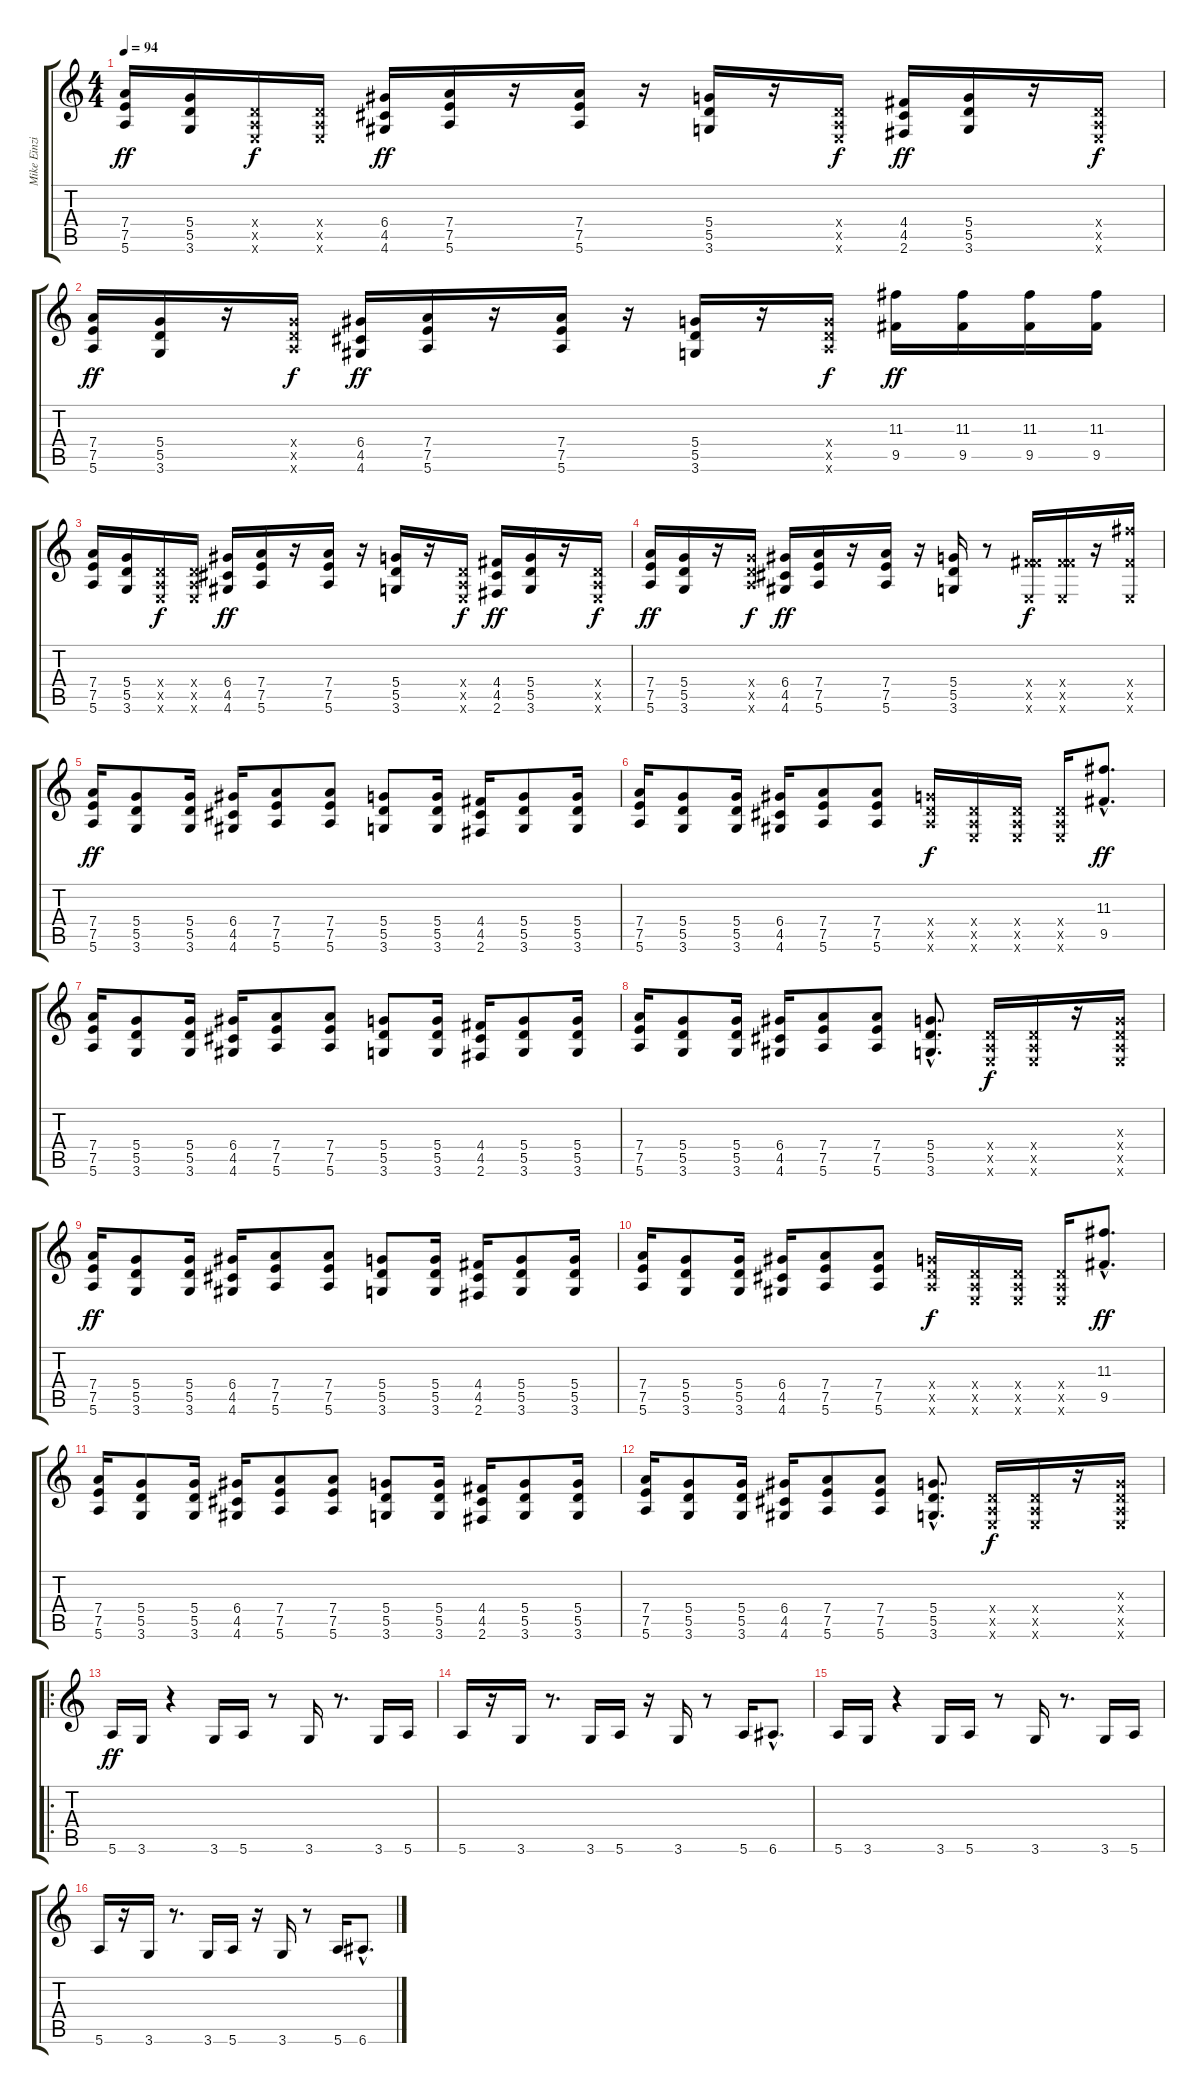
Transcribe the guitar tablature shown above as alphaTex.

\track ("Mike Einziger : Guitar" "Mike Einzi") {instrument distortionguitar}
\staff {score tabs}
\tuning (E4 B3 G3 D3 A2 E2) {hide}
\ts (4 4)
\tempo 94
\clef g2
\ks c
(7.4 7.5 5.6).16{dy ff volume 12 instrument overdrivenguitar} (5.4 5.5 3.6).16 (0.4{x} 0.5{x} 0.6{x}).16{dy f} (0.4{x} 0.5{x} 0.6{x}).16 (6.4 4.5 4.6).16{dy ff} (7.4 7.5 5.6).16 r.16 (7.4 7.5 5.6).16 r.16 (5.4 5.5 3.6).16 r.16 (0.4{x} 0.5{x} 0.6{x}).16{dy f} (4.4 4.5 2.6).16{dy ff} (5.4 5.5 3.6).16 r.16 (0.4{x} 0.5{x} 0.6{x}).16{dy f} |
(7.4 7.5 5.6).16{dy ff} (5.4 5.5 3.6).16 r.16 (5.4{x} 5.5{x} 5.6{x}).16{dy f} (6.4 4.5 4.6).16{dy ff} (7.4 7.5 5.6).16 r.16 (7.4 7.5 5.6).16 r.16 (5.4 5.5 3.6).16 r.16 (5.4{x} 5.5{x} 5.6{x}).16{dy f} (11.3 9.5).16{dy ff} (11.3 9.5).16 (11.3 9.5).16 (11.3 9.5).16 |
(7.4 7.5 5.6).16 (5.4 5.5 3.6).16 (0.4{x} 0.5{x} 0.6{x}).16{dy f} (0.4{x} 0.5{x} 0.6{x}).16 (6.4 4.5 4.6).16{dy ff} (7.4 7.5 5.6).16 r.16 (7.4 7.5 5.6).16 r.16 (5.4 5.5 3.6).16 r.16 (0.4{x} 0.5{x} 0.6{x}).16{dy f} (4.4 4.5 2.6).16{dy ff} (5.4 5.5 3.6).16 r.16 (0.4{x} 0.5{x} 0.6{x}).16{dy f} |
(7.4 7.5 5.6).16{dy ff} (5.4 5.5 3.6).16 r.16 (5.4{x} 5.5{x} 5.6{x}).16{dy f} (6.4 4.5 4.6).16{dy ff} (7.4 7.5 5.6).16 r.16 (7.4 7.5 5.6).16 r.16 (5.4 5.5 3.6).16 r.8 (4.4{x} 9.5{x} 0.6{x}).16{dy f instrument distortionguitar} (4.4{x} 9.5{x} 0.6{x}).16 r.16 (16.4{x} 9.5{x} 0.6{x}).16 |
(7.4 7.5 5.6).16{dy ff volume 14 instrument distortionguitar} (5.4 5.5 3.6).8 (5.4 5.5 3.6).16 (6.4 4.5 4.6).16 (7.4 7.5 5.6).8 (7.4 7.5 5.6).8 (5.4 5.5 3.6).8 (5.4 5.5 3.6).16 (4.4 4.5 2.6).16 (5.4 5.5 3.6).8 (5.4 5.5 3.6).16 |
(7.4 7.5 5.6).16 (5.4 5.5 3.6).8 (5.4 5.5 3.6).16 (6.4 4.5 4.6).16 (7.4 7.5 5.6).8 (7.4 7.5 5.6).8 (5.4{x} 5.5{x} 5.6{x}).16{dy f} (0.4{x} 0.5{x} 0.6{x}).16 (0.4{x} 0.5{x} 0.6{x}).16 (0.4{x} 0.5{x} 0.6{x}).16 (11.3{hac} 9.5{hac}).8{d dy ff} |
(7.4 7.5 5.6).16 (5.4 5.5 3.6).8 (5.4 5.5 3.6).16 (6.4 4.5 4.6).16 (7.4 7.5 5.6).8 (7.4 7.5 5.6).8 (5.4 5.5 3.6).8 (5.4 5.5 3.6).16 (4.4 4.5 2.6).16 (5.4 5.5 3.6).8 (5.4 5.5 3.6).16 |
(7.4 7.5 5.6).16 (5.4 5.5 3.6).8 (5.4 5.5 3.6).16 (6.4 4.5 4.6).16 (7.4 7.5 5.6).8 (7.4 7.5 5.6).8 (5.4{hac} 5.5{hac} 3.6{hac}).8{d} (0.4{x} 0.5{x} 0.6{x}).16{dy f} (0.4{x} 0.5{x} 0.6{x}).16 r.16 (0.3{x} 0.4{x} 0.5{x} 0.6{x}).16 |
(7.4 7.5 5.6).16{dy ff} (5.4 5.5 3.6).8 (5.4 5.5 3.6).16 (6.4 4.5 4.6).16 (7.4 7.5 5.6).8 (7.4 7.5 5.6).8 (5.4 5.5 3.6).8 (5.4 5.5 3.6).16 (4.4 4.5 2.6).16 (5.4 5.5 3.6).8 (5.4 5.5 3.6).16 |
(7.4 7.5 5.6).16 (5.4 5.5 3.6).8 (5.4 5.5 3.6).16 (6.4 4.5 4.6).16 (7.4 7.5 5.6).8 (7.4 7.5 5.6).8 (5.4{x} 5.5{x} 5.6{x}).16{dy f} (0.4{x} 0.5{x} 0.6{x}).16 (0.4{x} 0.5{x} 0.6{x}).16 (0.4{x} 0.5{x} 0.6{x}).16 (11.3{hac} 9.5{hac}).8{d dy ff} |
(7.4 7.5 5.6).16 (5.4 5.5 3.6).8 (5.4 5.5 3.6).16 (6.4 4.5 4.6).16 (7.4 7.5 5.6).8 (7.4 7.5 5.6).8 (5.4 5.5 3.6).8 (5.4 5.5 3.6).16 (4.4 4.5 2.6).16 (5.4 5.5 3.6).8 (5.4 5.5 3.6).16 |
(7.4 7.5 5.6).16 (5.4 5.5 3.6).8 (5.4 5.5 3.6).16 (6.4 4.5 4.6).16 (7.4 7.5 5.6).8 (7.4 7.5 5.6).8 (5.4{hac} 5.5{hac} 3.6{hac}).8{d} (0.4{x} 0.5{x} 0.6{x}).16{dy f} (0.4{x} 0.5{x} 0.6{x}).16 r.16 (0.3{x} 0.4{x} 0.5{x} 0.6{x}).16 |
\ro
5.6.16{dy ff} 3.6.16 r.4 3.6.16 5.6.16 r.8 3.6.16 r.8{d} 3.6.16 5.6.16 |
5.6.16 r.16 3.6.16 r.8{d} 3.6.16 5.6.16 r.16 3.6.16 r.8 5.6.16 6.6{hac}.8{d} |
5.6.16 3.6.16 r.4 3.6.16 5.6.16 r.8 3.6.16 r.8{d} 3.6.16 5.6.16 |
5.6.16 r.16 3.6.16 r.8{d} 3.6.16 5.6.16 r.16 3.6.16 r.8 5.6.16 6.6{hac}.8{d}
